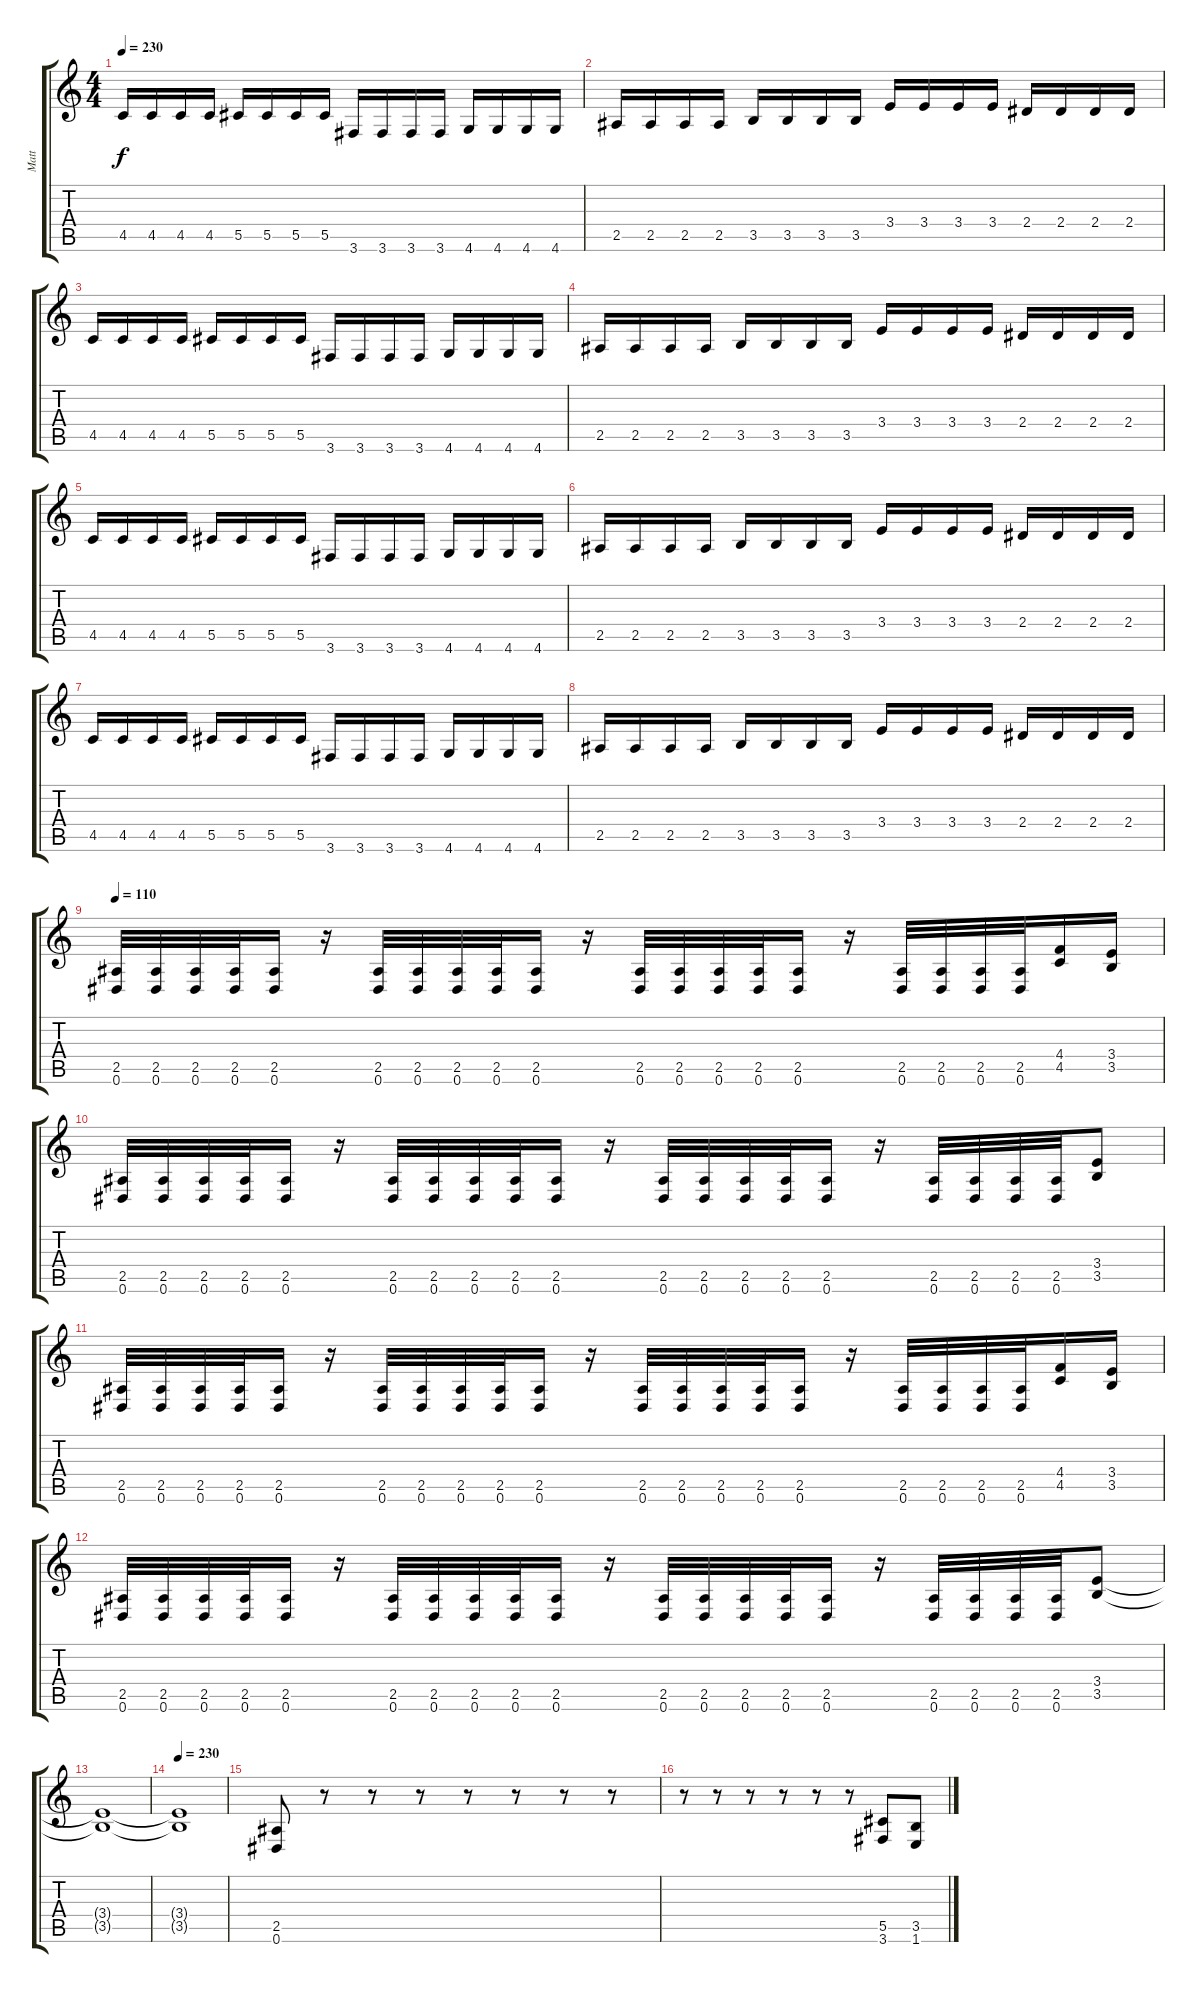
\track ("Matt" "Matt") {instrument overdrivenguitar}
\staff {score tabs}
\tuning (Eb4 Bb3 Gb3 Db3 Ab2 Eb2) {hide}
\ts (4 4)
\tempo 230
\clef g2
\ks c
4.5.16{dy f} 4.5.16 4.5.16 4.5.16 5.5.16 5.5.16 5.5.16 5.5.16 3.6.16 3.6.16 3.6.16 3.6.16 4.6.16 4.6.16 4.6.16 4.6.16 |
2.5.16 2.5.16 2.5.16 2.5.16 3.5.16 3.5.16 3.5.16 3.5.16 3.4.16 3.4.16 3.4.16 3.4.16 2.4.16 2.4.16 2.4.16 2.4.16 |
4.5.16 4.5.16 4.5.16 4.5.16 5.5.16 5.5.16 5.5.16 5.5.16 3.6.16 3.6.16 3.6.16 3.6.16 4.6.16 4.6.16 4.6.16 4.6.16 |
2.5.16 2.5.16 2.5.16 2.5.16 3.5.16 3.5.16 3.5.16 3.5.16 3.4.16 3.4.16 3.4.16 3.4.16 2.4.16 2.4.16 2.4.16 2.4.16 |
4.5.16 4.5.16 4.5.16 4.5.16 5.5.16 5.5.16 5.5.16 5.5.16 3.6.16 3.6.16 3.6.16 3.6.16 4.6.16 4.6.16 4.6.16 4.6.16 |
2.5.16 2.5.16 2.5.16 2.5.16 3.5.16 3.5.16 3.5.16 3.5.16 3.4.16 3.4.16 3.4.16 3.4.16 2.4.16 2.4.16 2.4.16 2.4.16 |
4.5.16 4.5.16 4.5.16 4.5.16 5.5.16 5.5.16 5.5.16 5.5.16 3.6.16 3.6.16 3.6.16 3.6.16 4.6.16 4.6.16 4.6.16 4.6.16 |
2.5.16 2.5.16 2.5.16 2.5.16 3.5.16 3.5.16 3.5.16 3.5.16 3.4.16 3.4.16 3.4.16 3.4.16 2.4.16 2.4.16 2.4.16 2.4.16 |
\tempo 110
(2.5 0.6).32 (2.5 0.6).32 (2.5 0.6).32 (2.5 0.6).32 (2.5 0.6).16 r.16 (2.5 0.6).32 (2.5 0.6).32 (2.5 0.6).32 (2.5 0.6).32 (2.5 0.6).16 r.16 (2.5 0.6).32 (2.5 0.6).32 (2.5 0.6).32 (2.5 0.6).32 (2.5 0.6).16 r.16 (2.5 0.6).32 (2.5 0.6).32 (2.5 0.6).32 (2.5 0.6).32 (4.4 4.5).16 (3.4 3.5).16 |
(2.5 0.6).32 (2.5 0.6).32 (2.5 0.6).32 (2.5 0.6).32 (2.5 0.6).16 r.16 (2.5 0.6).32 (2.5 0.6).32 (2.5 0.6).32 (2.5 0.6).32 (2.5 0.6).16 r.16 (2.5 0.6).32 (2.5 0.6).32 (2.5 0.6).32 (2.5 0.6).32 (2.5 0.6).16 r.16 (2.5 0.6).32 (2.5 0.6).32 (2.5 0.6).32 (2.5 0.6).32 (3.4 3.5).8 |
(2.5 0.6).32 (2.5 0.6).32 (2.5 0.6).32 (2.5 0.6).32 (2.5 0.6).16 r.16 (2.5 0.6).32 (2.5 0.6).32 (2.5 0.6).32 (2.5 0.6).32 (2.5 0.6).16 r.16 (2.5 0.6).32 (2.5 0.6).32 (2.5 0.6).32 (2.5 0.6).32 (2.5 0.6).16 r.16 (2.5 0.6).32 (2.5 0.6).32 (2.5 0.6).32 (2.5 0.6).32 (4.4 4.5).16 (3.4 3.5).16 |
(2.5 0.6).32 (2.5 0.6).32 (2.5 0.6).32 (2.5 0.6).32 (2.5 0.6).16 r.16 (2.5 0.6).32 (2.5 0.6).32 (2.5 0.6).32 (2.5 0.6).32 (2.5 0.6).16 r.16 (2.5 0.6).32 (2.5 0.6).32 (2.5 0.6).32 (2.5 0.6).32 (2.5 0.6).16 r.16 (2.5 0.6).32 (2.5 0.6).32 (2.5 0.6).32 (2.5 0.6).32 (3.4 3.5).8 |
(3.4{t} 3.5{t}).1 |
\tempo 230
(3.4{t} 3.5{t}).1 |
(2.5 0.6).8 r.8 r.8 r.8 r.8 r.8 r.8 r.8 |
r.8 r.8 r.8 r.8 r.8 r.8 (5.5 3.6).8 (3.5 1.6).8
